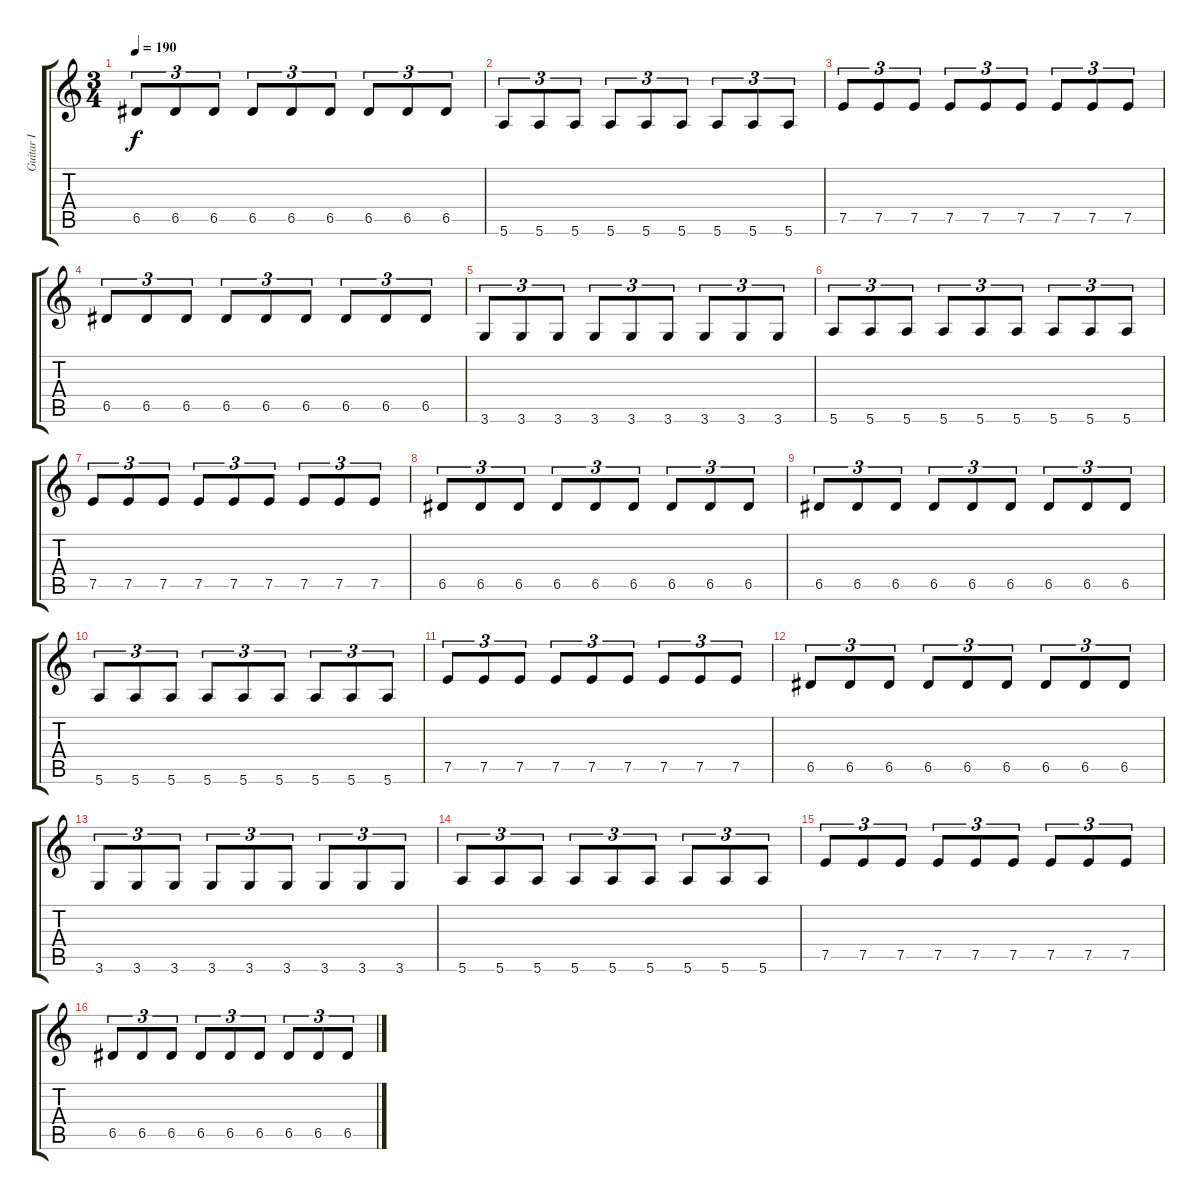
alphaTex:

\track ("Guitar I" "Guitar I") {instrument distortionguitar}
\staff {score tabs}
\tuning (E4 B3 G3 D3 A2 E2) {hide}
\ts (3 4)
\tempo 190
\clef g2
\ks c
6.5.8{tu (3 2) dy f} 6.5.8{tu (3 2)} 6.5.8{tu (3 2)} 6.5.8{tu (3 2)} 6.5.8{tu (3 2)} 6.5.8{tu (3 2)} 6.5.8{tu (3 2)} 6.5.8{tu (3 2)} 6.5.8{tu (3 2)} |
5.6.8{tu (3 2)} 5.6.8{tu (3 2)} 5.6.8{tu (3 2)} 5.6.8{tu (3 2)} 5.6.8{tu (3 2)} 5.6.8{tu (3 2)} 5.6.8{tu (3 2)} 5.6.8{tu (3 2)} 5.6.8{tu (3 2)} |
7.5.8{tu (3 2)} 7.5.8{tu (3 2)} 7.5.8{tu (3 2)} 7.5.8{tu (3 2)} 7.5.8{tu (3 2)} 7.5.8{tu (3 2)} 7.5.8{tu (3 2)} 7.5.8{tu (3 2)} 7.5.8{tu (3 2)} |
6.5.8{tu (3 2)} 6.5.8{tu (3 2)} 6.5.8{tu (3 2)} 6.5.8{tu (3 2)} 6.5.8{tu (3 2)} 6.5.8{tu (3 2)} 6.5.8{tu (3 2)} 6.5.8{tu (3 2)} 6.5.8{tu (3 2)} |
3.6.8{tu (3 2)} 3.6.8{tu (3 2)} 3.6.8{tu (3 2)} 3.6.8{tu (3 2)} 3.6.8{tu (3 2)} 3.6.8{tu (3 2)} 3.6.8{tu (3 2)} 3.6.8{tu (3 2)} 3.6.8{tu (3 2)} |
5.6.8{tu (3 2)} 5.6.8{tu (3 2)} 5.6.8{tu (3 2)} 5.6.8{tu (3 2)} 5.6.8{tu (3 2)} 5.6.8{tu (3 2)} 5.6.8{tu (3 2)} 5.6.8{tu (3 2)} 5.6.8{tu (3 2)} |
7.5.8{tu (3 2)} 7.5.8{tu (3 2)} 7.5.8{tu (3 2)} 7.5.8{tu (3 2)} 7.5.8{tu (3 2)} 7.5.8{tu (3 2)} 7.5.8{tu (3 2)} 7.5.8{tu (3 2)} 7.5.8{tu (3 2)} |
6.5.8{tu (3 2)} 6.5.8{tu (3 2)} 6.5.8{tu (3 2)} 6.5.8{tu (3 2)} 6.5.8{tu (3 2)} 6.5.8{tu (3 2)} 6.5.8{tu (3 2)} 6.5.8{tu (3 2)} 6.5.8{tu (3 2)} |
6.5.8{tu (3 2)} 6.5.8{tu (3 2)} 6.5.8{tu (3 2)} 6.5.8{tu (3 2)} 6.5.8{tu (3 2)} 6.5.8{tu (3 2)} 6.5.8{tu (3 2)} 6.5.8{tu (3 2)} 6.5.8{tu (3 2)} |
5.6.8{tu (3 2)} 5.6.8{tu (3 2)} 5.6.8{tu (3 2)} 5.6.8{tu (3 2)} 5.6.8{tu (3 2)} 5.6.8{tu (3 2)} 5.6.8{tu (3 2)} 5.6.8{tu (3 2)} 5.6.8{tu (3 2)} |
7.5.8{tu (3 2)} 7.5.8{tu (3 2)} 7.5.8{tu (3 2)} 7.5.8{tu (3 2)} 7.5.8{tu (3 2)} 7.5.8{tu (3 2)} 7.5.8{tu (3 2)} 7.5.8{tu (3 2)} 7.5.8{tu (3 2)} |
6.5.8{tu (3 2)} 6.5.8{tu (3 2)} 6.5.8{tu (3 2)} 6.5.8{tu (3 2)} 6.5.8{tu (3 2)} 6.5.8{tu (3 2)} 6.5.8{tu (3 2)} 6.5.8{tu (3 2)} 6.5.8{tu (3 2)} |
3.6.8{tu (3 2)} 3.6.8{tu (3 2)} 3.6.8{tu (3 2)} 3.6.8{tu (3 2)} 3.6.8{tu (3 2)} 3.6.8{tu (3 2)} 3.6.8{tu (3 2)} 3.6.8{tu (3 2)} 3.6.8{tu (3 2)} |
5.6.8{tu (3 2)} 5.6.8{tu (3 2)} 5.6.8{tu (3 2)} 5.6.8{tu (3 2)} 5.6.8{tu (3 2)} 5.6.8{tu (3 2)} 5.6.8{tu (3 2)} 5.6.8{tu (3 2)} 5.6.8{tu (3 2)} |
7.5.8{tu (3 2)} 7.5.8{tu (3 2)} 7.5.8{tu (3 2)} 7.5.8{tu (3 2)} 7.5.8{tu (3 2)} 7.5.8{tu (3 2)} 7.5.8{tu (3 2)} 7.5.8{tu (3 2)} 7.5.8{tu (3 2)} |
6.5.8{tu (3 2)} 6.5.8{tu (3 2)} 6.5.8{tu (3 2)} 6.5.8{tu (3 2)} 6.5.8{tu (3 2)} 6.5.8{tu (3 2)} 6.5.8{tu (3 2)} 6.5.8{tu (3 2)} 6.5.8{tu (3 2)}
